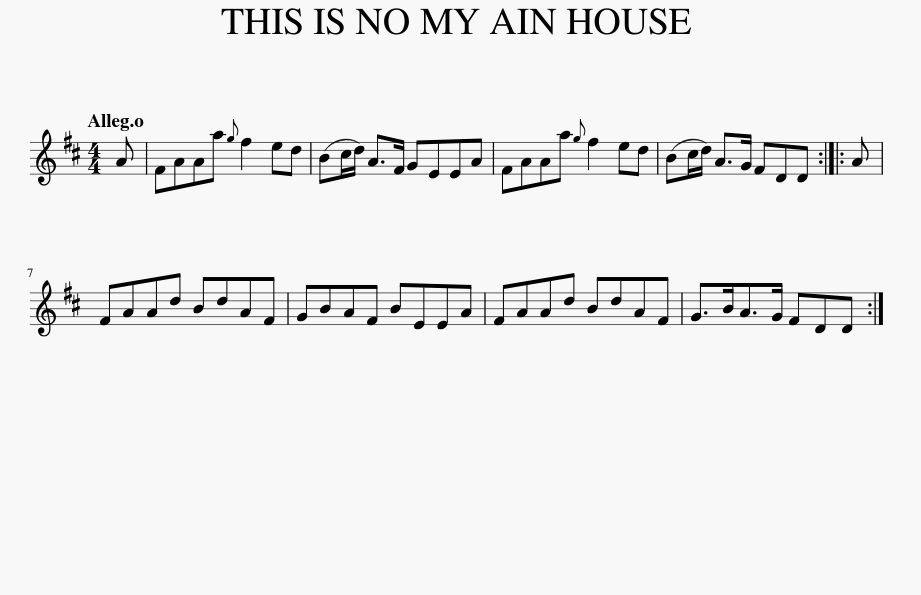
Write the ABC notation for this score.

X:1
L:1/8
Q:1/4=120
M:4/4
I:linebreak $
K:D
V:1 treble
V:1
 A | FAAa{g} f2 ed | (Bc/d/) A>F GEEA | FAAa{g} f2 ed | (Bc/d/) A>G FDD :: %5
 A |$ FAAd BdAF | GBAF BEEA | FAAd BdAF | G>BA>G FDD :| %10
